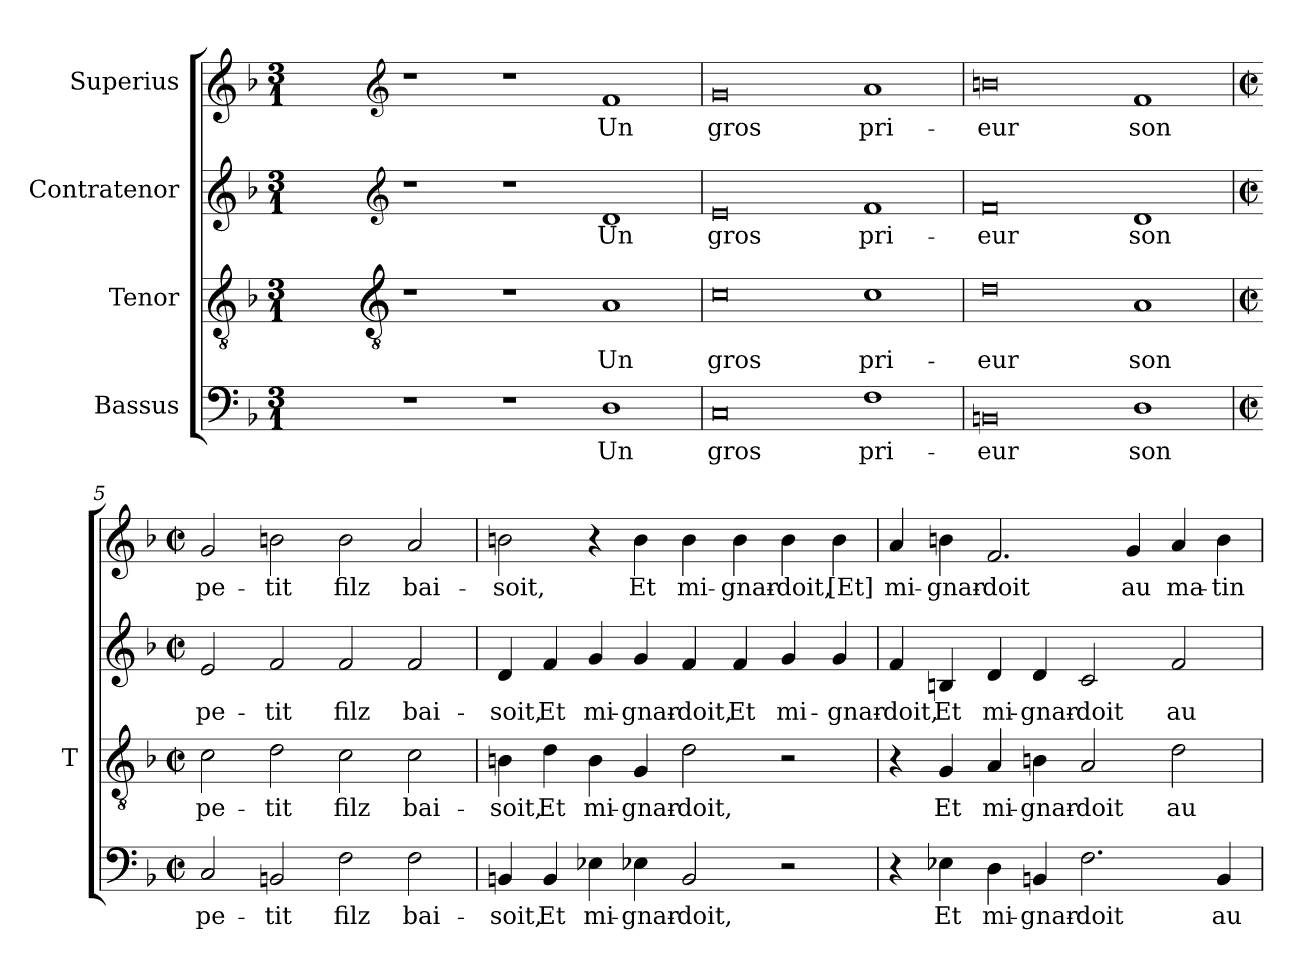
**kern	**text	**kern	**text	**kern	**text	**kern	**text
*part4	*part4	*part3	*part3	*part2	*part2	*part1	*part1
*staff4	*staff4	*staff3	*staff3	*staff2	*staff2	*staff1	*staff1
*I"Bassus	*	*I"Tenor	*	*I"Contratenor	*	*I"Superius	*
*	*	*I'T	*	*	*	*	*
*clefF4	*	*clefGv2	*	*clefG2	*	*clefG2	*
*k[b-]	*	*k[b-]	*	*k[b-]	*	*k[b-]	*
*F:	*	*F:	*	*F:	*	*F:	*
*M3/1	*	*M3/1	*	*M3/1	*	*M3/1	*
=1	=1	=1	=1	=1	=1	=1	=1
1ryy	.	1ryy	.	1ryy	.	1ryy	.
*	*	*clefGv2	*	*clefG2	*	*clefG2	*
=2-	=2-	=2-	=2-	=2-	=2-	=2-	=2-
1r	.	1r	.	1r	.	1r	.
1r	.	1r	.	1r	.	1r	.
1D	-Un	1A	-Un	1d	-Un	1f	-Un
=3	=3	=3	=3	=3	=3	=3	=3
0C	-gros	0c	-gros	0e	-gros	0g	-gros
1F	pri-	1c	pri-	1f	pri-	1a	pri-
=4	=4	=4	=4	=4	=4	=4	=4
0BB	-eur	0d	-eur	0f	-eur	0b	-eur
1D	-son	1A	-son	1d	-son	1f	-son
=5	=5	=5	=5	=5	=5	=5	=5
*M2/2	*	*M2/2	*	*M2/2	*	*M2/2	*
*met(c|)	*	*met(c|)	*	*met(c|)	*	*met(c|)	*
2C	pe-	2c	pe-	2e	pe-	2g	pe-
2BB	-tit	2d	-tit	2f	-tit	2b	-tit
2F	-filz	2c	-filz	2f	-filz	2b	-filz
2F	bai-	2c	bai-	2f	bai-	2a	bai-
=6	=6	=6	=6	=6	=6	=6	=6
4BB	-soit,	4B	-soit,	4d	-soit,	2b	-soit,
4BB	-Et	4d	-Et	4f	-Et	.	.
4E-X	mi-	4B	mi-	4g	mi-	4r	.
4E-X	gnar-	4G	gnar-	4g	gnar-	4b	-Et
2BB	-doit,	2d	-doit,	4f	-doit,	4b	mi-
.	.	.	.	4f	-Et	4b	gnar-
2r	.	2r	.	4g	mi-	4b	-doit,
.	.	.	.	4g	gnar-	4b	-[Et]
=7	=7	=7	=7	=7	=7	=7	=7
4r	.	4r	.	4f	-doit,	4a	mi-
4E-X	-Et	4G	-Et	4B	-Et	4b	gnar-
4D	mi-	4A	mi-	4d	mi-	2.f	-doit
4BB	gnar-	4B	gnar-	4d	gnar-	.	.
2.F	-doit	2A	-doit	2c	-doit	.	.
.	.	.	.	.	.	4g	-au
.	.	2d	-au	2f	-au	4a	ma-
4BB	-au	.	.	.	.	4b	-tin
=	=	=	=	=	=	=	=
*-	*-	*-	*-	*-	*-	*-	*-
